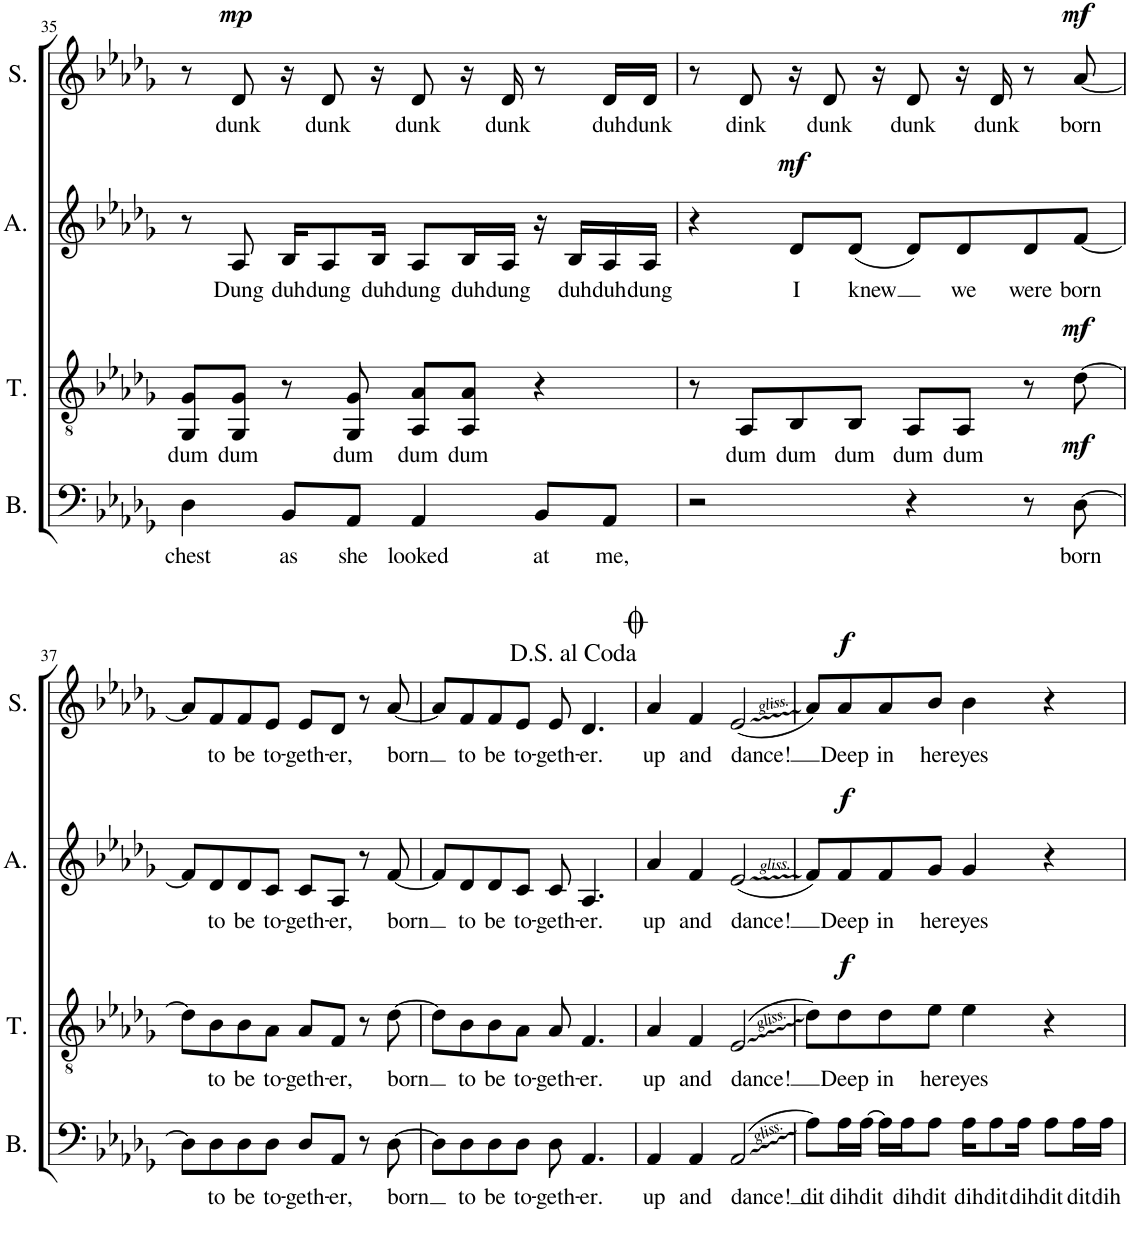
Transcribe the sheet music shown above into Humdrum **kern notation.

**kern	**text	**dynam	**kern	**text	**dynam	**kern	**text	**dynam	**kern	**text	**dynam
*part4	*part4	*part4	*part3	*part3	*part3	*part2	*part2	*part2	*part1	*part1	*part1
*staff4	*staff4	*staff4	*staff3	*staff3	*staff3	*staff2	*staff2	*staff2	*staff1	*staff1	*staff1
*I"Bass	*	*	*I"Tenor	*	*	*I"Alto	*	*	*I"Soprano	*	*
*I'B.	*	*	*I'T.	*	*	*I'A.	*	*	*I'S.	*	*
!!LO:PB:g=z
*clefF4	*	*	*clefGv2	*	*	*clefG2	*	*	*clefG2	*	*
*k[b-e-a-d-g-]	*	*	*k[b-e-a-d-g-]	*	*	*k[b-e-a-d-g-]	*	*	*k[b-e-a-d-g-]	*	*
*M4/4	*	*	*M4/4	*	*	*M4/4	*	*	*M4/4	*	*
=35	=35	=35	=35	=35	=35	=35	=35	=35	=35	=35	=35
!	!LO:LY:b	!	!	!LO:LY:b	!	!	!	!	!	!	!
4D-\	chest	.	8GG-/ 8G-/L	dum	.	8r	.	.	8r	.	.
!	!	!	!	!LO:LY:b	!	!	!LO:LY:b	!	!	!LO:LY:b	!LO:DY:a
.	.	.	8GG-/ 8G-/J	dum	.	8A-/	Dung	.	8d-/	dunk	mp
!	!LO:LY:b	!	!	!	!	!	!LO:LY:b	!	!	!	!
8BB-/L	as	.	8r	.	.	16B-/KL	duh	.	16r	.	.
!	!	!	!	!	!	!	!LO:LY:b	!	!	!LO:LY:b	!
.	.	.	.	.	.	8A-/	dung	.	8d-/	dunk	.
!	!LO:LY:b	!	!	!LO:LY:b	!	!	!	!	!	!	!
8AA-/J	she	.	8GG-/ 8G-/	dum	.	.	.	.	.	.	.
!	!	!	!	!	!	!	!LO:LY:b	!	!	!	!
.	.	.	.	.	.	16B-/Jk	duh	.	16r	.	.
!	!LO:LY:b	!	!	!LO:LY:b	!	!	!LO:LY:b	!	!	!LO:LY:b	!
4AA-/	looked	.	8AA-/ 8A-/L	dum	.	8A-/L	dung	.	8d-/	dunk	.
!	!	!	!	!LO:LY:b	!	!	!LO:LY:b	!	!	!	!
.	.	.	8AA-/ 8A-/J	dum	.	16B-/L	duh	.	16r	.	.
!	!	!	!	!	!	!	!LO:LY:b	!	!	!LO:LY:b	!
.	.	.	.	.	.	16A-/JJ	dung	.	16d-/	dunk	.
!	!LO:LY:b	!	!	!	!	!	!	!	!	!	!
8BB-/L	at	.	4r	.	.	16r	.	.	8r	.	.
!	!	!	!	!	!	!	!LO:LY:b	!	!	!	!
.	.	.	.	.	.	16B-/LL	duh	.	.	.	.
!	!LO:LY:b	!	!	!	!	!	!LO:LY:b	!	!	!LO:LY:b	!
8AA-/J	me,	.	.	.	.	16A-/	duh	.	16d-/LL	duh	.
!	!	!	!	!	!	!	!LO:LY:b	!	!	!LO:LY:b	!
.	.	.	.	.	.	16A-/JJ	dung	.	16d-/JJ	dunk	.
=36	=36	=36	=36	=36	=36	=36	=36	=36	=36	=36	=36
2r	.	.	8r	.	.	4r	.	.	8r	.	.
!	!	!	!	!LO:LY:b	!	!	!	!	!	!LO:LY:b	!
.	.	.	8AA-/L	dum	.	.	.	.	8d-/	dink	.
!	!	!	!	!LO:LY:b	!	!	!LO:LY:b	!LO:DY:a	!	!	!
.	.	.	8BB-/	dum	.	8d-/L	I	mf	16r	.	.
!	!	!	!	!	!	!	!	!	!	!LO:LY:b	!
.	.	.	.	.	.	.	.	.	8d-/	dunk	.
!	!	!	!	!LO:LY:b	!	!	!LO:LY:b	!	!	!	!
.	.	.	8BB-/J	dum	.	(8d-/J	knew	.	.	.	.
.	.	.	.	.	.	.	.	.	16r	.	.
!	!	!	!	!LO:LY:b	!	!	!	!	!	!LO:LY:b	!
4r	.	.	8AA-/L	dum	.	8d-/L)	.	.	8d-/	dunk	.
!	!	!	!	!LO:LY:b	!	!	!LO:LY:b	!	!	!	!
.	.	.	8AA-/J	dum	.	8d-/	we	.	16r	.	.
!	!	!	!	!	!	!	!	!	!	!LO:LY:b	!
.	.	.	.	.	.	.	.	.	16d-/	dunk	.
!	!	!	!	!	!	!	!LO:LY:b	!	!	!	!
8r	.	.	8r	.	.	8d-/	were	.	8r	.	.
!	!LO:LY:b	!LO:DY:a	!	!	!LO:DY:a	!	!LO:LY:b	!	!	!LO:LY:b	!LO:DY:a
[8D-\	born	mf	[8d-\	.	mf	[8f/J	born	.	[8a-/	born	mf
!!LO:LB:g=z
=37	=37	=37	=37	=37	=37	=37	=37	=37	=37	=37	=37
8D-\L]	.	.	8d-\L]	.	.	8f/L]	.	.	8a-/L]	.	.
!	!LO:LY:b	!	!	!LO:LY:b	!	!	!LO:LY:b	!	!	!LO:LY:b	!
8D-\	to	.	8B-\	to	.	8d-/	to	.	8f/	to	.
!	!LO:LY:b	!	!	!LO:LY:b	!	!	!LO:LY:b	!	!	!LO:LY:b	!
8D-\	be	.	8B-\	be	.	8d-/	be	.	8f/	be	.
!	!LO:LY:b	!	!	!LO:LY:b	!	!	!LO:LY:b	!	!	!LO:LY:b	!
8D-\J	to-	.	8A-\J	to-	.	8c/J	to-	.	8e-/J	to-	.
!	!LO:LY:b	!	!	!LO:LY:b	!	!	!LO:LY:b	!	!	!LO:LY:b	!
8D-/L	-geth-	.	8A-/L	-geth-	.	8c/L	-geth-	.	8e-/L	-geth-	.
!	!LO:LY:b	!	!	!LO:LY:b	!	!	!LO:LY:b	!	!	!LO:LY:b	!
8AA-/J	-er,	.	8F/J	-er,	.	8A-/J	-er,	.	8d-/J	-er,	.
8r	.	.	8r	.	.	8r	.	.	8r	.	.
!	!LO:LY:b	!	!	!LO:LY:b	!	!	!LO:LY:b	!	!	!LO:LY:b	!
[8D-\	born	.	[8d-\	born	.	[8f/	born	.	[8a-/	born	.
=38	=38	=38	=38	=38	=38	=38	=38	=38	=38	=38	=38
8D-\L]	.	.	8d-\L]	.	.	8f/L]	.	.	8a-/L]	.	.
!	!LO:LY:b	!	!	!LO:LY:b	!	!	!LO:LY:b	!	!	!LO:LY:b	!
8D-\	to	.	8B-\	to	.	8d-/	to	.	8f/	to	.
!	!LO:LY:b	!	!	!LO:LY:b	!	!	!LO:LY:b	!	!	!LO:LY:b	!
8D-\	be	.	8B-\	be	.	8d-/	be	.	8f/	be	.
!	!LO:LY:b	!	!	!LO:LY:b	!	!	!LO:LY:b	!	!	!LO:LY:b	!
8D-\J	to-	.	8A-\J	to-	.	8c/J	to-	.	8e-/J	to-	.
!	!LO:LY:b	!	!	!LO:LY:b	!	!	!LO:LY:b	!	!	!LO:LY:b	!
8D-\	-geth-	.	8A-/	-geth-	.	8c/	-geth-	.	8e-/	-geth-	.
!	!LO:LY:b	!	!	!LO:LY:b	!	!	!LO:LY:b	!	!	!LO:LY:b	!
4.AA-/	-er.	.	4.F/	-er.	.	4.A-/	-er.	.	4.d-/	-er.	.
=39	=39	=39	=39	=39	=39	=39	=39	=39	=39	=39	=39
!	!LO:LY:b	!	!	!LO:LY:b	!	!	!LO:LY:b	!	!	!LO:LY:b	!
4AA-/	up	.	4A-/	up	.	4a-/	up	.	4a-/	up	.
!	!LO:LY:b	!	!	!LO:LY:b	!	!	!LO:LY:b	!	!	!LO:LY:b	!
4AA-/	and	.	4F/	and	.	4f/	and	.	4f/	and	.
!	!LO:LY:b	!	!	!LO:LY:b	!	!	!LO:LY:b	!	!	!LO:LY:b	!
(2AA-/	dance!	.	(2E-/	dance!	.	(2e-/	dance!	.	(2e-/	dance!	.
=40	=40	=40	=40	=40	=40	=40	=40	=40	=40	=40	=40
!	!LO:LY:b	!	!	!	!	!	!	!	!	!	!
8A-\L)	dit	.	8d-\L)	.	.	8f/L)	.	.	8a-/L)	.	.
!	!LO:LY:b	!	!	!LO:LY:b	!LO:DY:a	!	!LO:LY:b	!LO:DY:a	!	!LO:LY:b	!LO:DY:a
16A-\L	dih	.	8d-\	Deep	f	8f/	Deep	f	8a-/	Deep	f
!	!LO:LY:b	!	!	!	!	!	!	!	!	!	!
[16A-\JJ	dit	.	.	.	.	.	.	.	.	.	.
!	!	!	!	!LO:LY:b	!	!	!LO:LY:b	!	!	!LO:LY:b	!
16A-\LL]	.	.	8d-\	in	.	8f/	in	.	8a-/	in	.
!	!LO:LY:b	!	!	!	!	!	!	!	!	!	!
16A-\J	dih	.	.	.	.	.	.	.	.	.	.
!	!LO:LY:b	!	!	!LO:LY:b	!	!	!LO:LY:b	!	!	!LO:LY:b	!
8A-\J	dit	.	8e-\J	her	.	8g-/J	her	.	8b-/J	her	.
!	!LO:LY:b	!	!	!LO:LY:b	!	!	!LO:LY:b	!	!	!LO:LY:b	!
16A-\KL	dih	.	4e-\	eyes	.	4g-/	eyes	.	4b-\	eyes	.
!	!LO:LY:b	!	!	!	!	!	!	!	!	!	!
8A-\	dit	.	.	.	.	.	.	.	.	.	.
!	!LO:LY:b	!	!	!	!	!	!	!	!	!	!
16A-\Jk	dih	.	.	.	.	.	.	.	.	.	.
!	!LO:LY:b	!	!	!	!	!	!	!	!	!	!
8A-\L	dit	.	4r	.	.	4r	.	.	4r	.	.
!	!LO:LY:b	!	!	!	!	!	!	!	!	!	!
16A-\L	dit	.	.	.	.	.	.	.	.	.	.
!	!LO:LY:b	!	!	!	!	!	!	!	!	!	!
16A-\JJ	dih	.	.	.	.	.	.	.	.	.	.
=	=	=	=	=	=	=	=	=	=	=	=
*-	*-	*-	*-	*-	*-	*-	*-	*-	*-	*-	*-
